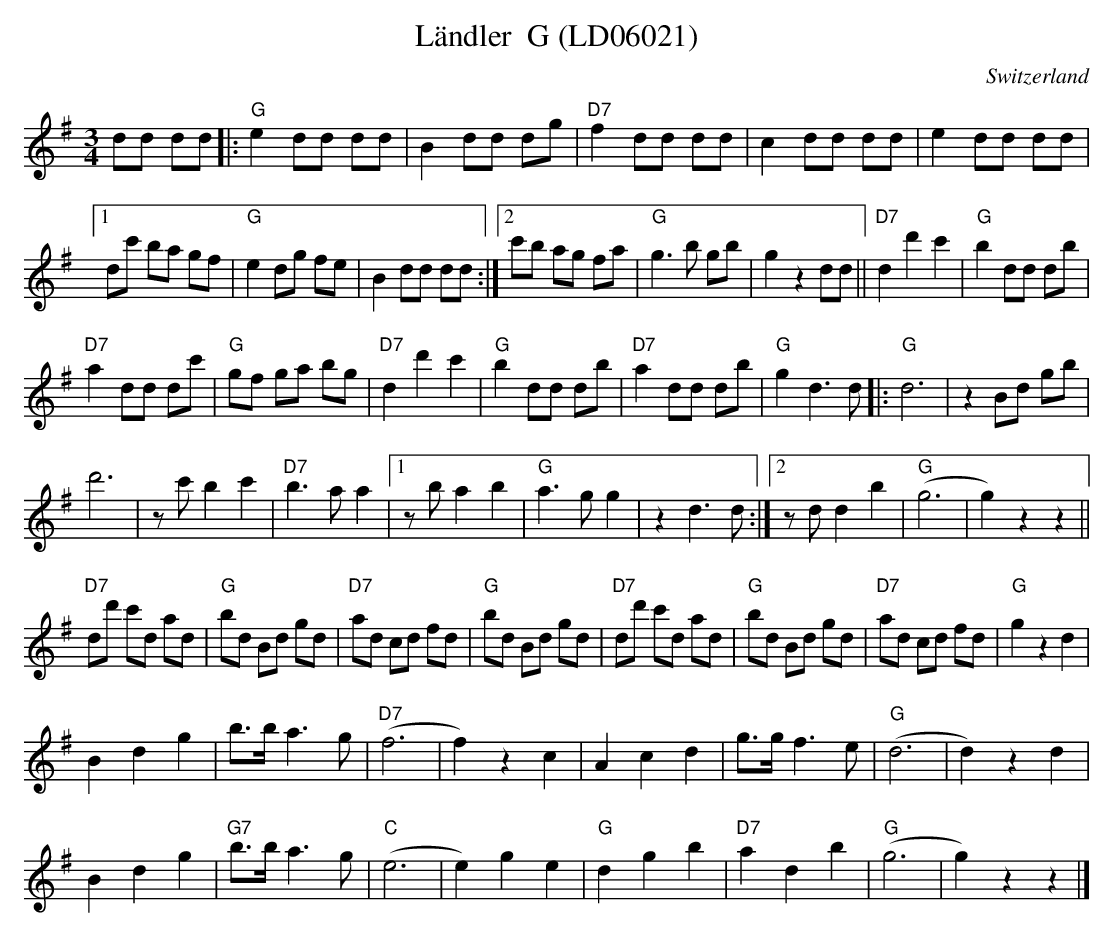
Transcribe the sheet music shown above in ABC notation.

X:1
T: Ländler  G (LD06021)
O:Switzerland
M:3/4
L:1/8
K:G major
dd dd |: "G"e2dd dd | B2dd dg | "D7"f2dd dd | c2 dd dd | e2 dd dd |1
dc' ba gf | "G"e2 dg fe | B2 dd dd :|2 c'b ag fa | "G"g3b gb | g2z2dd || "D7"d2d'2c'2 | "G"b2dd db |
"D7"a2dd dc' | "G"gf ga bg | "D7"d2d'2c'2 | "G"b2dd db | "D7"a2 dd db | "G"g2d3d |: "G"d6 | z2Bd gb |
d'6 | zc'b2c'2 | "D7"b3aa2 |1 zba2b2 | "G"a3gg2 | z2d3d :|2 zd d2b2 | ("G"g6 | g2) z2z2 ||
"D7"dd' c'd ad | "G"bd Bd gd | "D7"ad cd fd | "G"bd Bd gd | "D7"dd' c'd ad | "G"bd Bd gd | "D7"ad cd fd | "G"g2z2d2 |  [L:1/4]
Bdg | b/>b/ a>g | ("D7"f3 | f)zc | Acd | g/>g/ f>e | ("G"d3 | d)zd |
Bdg | "G7"b/>b/ a>g | ("C"e3 | e)ge | "G"dgb | "D7"adb | ("G"g3 | g)zz |]
